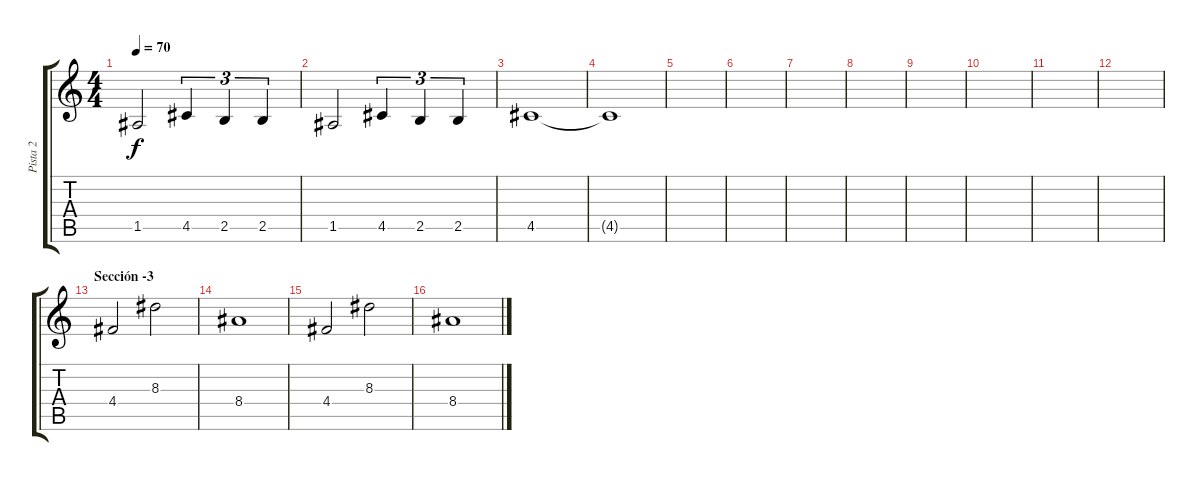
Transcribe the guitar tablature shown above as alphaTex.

\track ("Pista 2" "Pista 2") {instrument contrabass}
\staff {score tabs}
\tuning (E4 B3 G3 D3 A2 E2) {hide}
\ts (4 4)
\tempo 70
\clef g2
\ks c
1.5.2{dy f} 4.5.4{tu (3 2)} 2.5.4{tu (3 2)} 2.5.4{tu (3 2)} |
1.5.2 4.5.4{tu (3 2)} 2.5.4{tu (3 2)} 2.5.4{tu (3 2)} |
4.5.1 |
4.5{t}.1 |
|
|
|
|
|
|
|
|
\section ("" "Sección -3")
4.4.2 8.3.2 |
8.4.1 |
4.4.2 8.3.2 |
8.4.1
